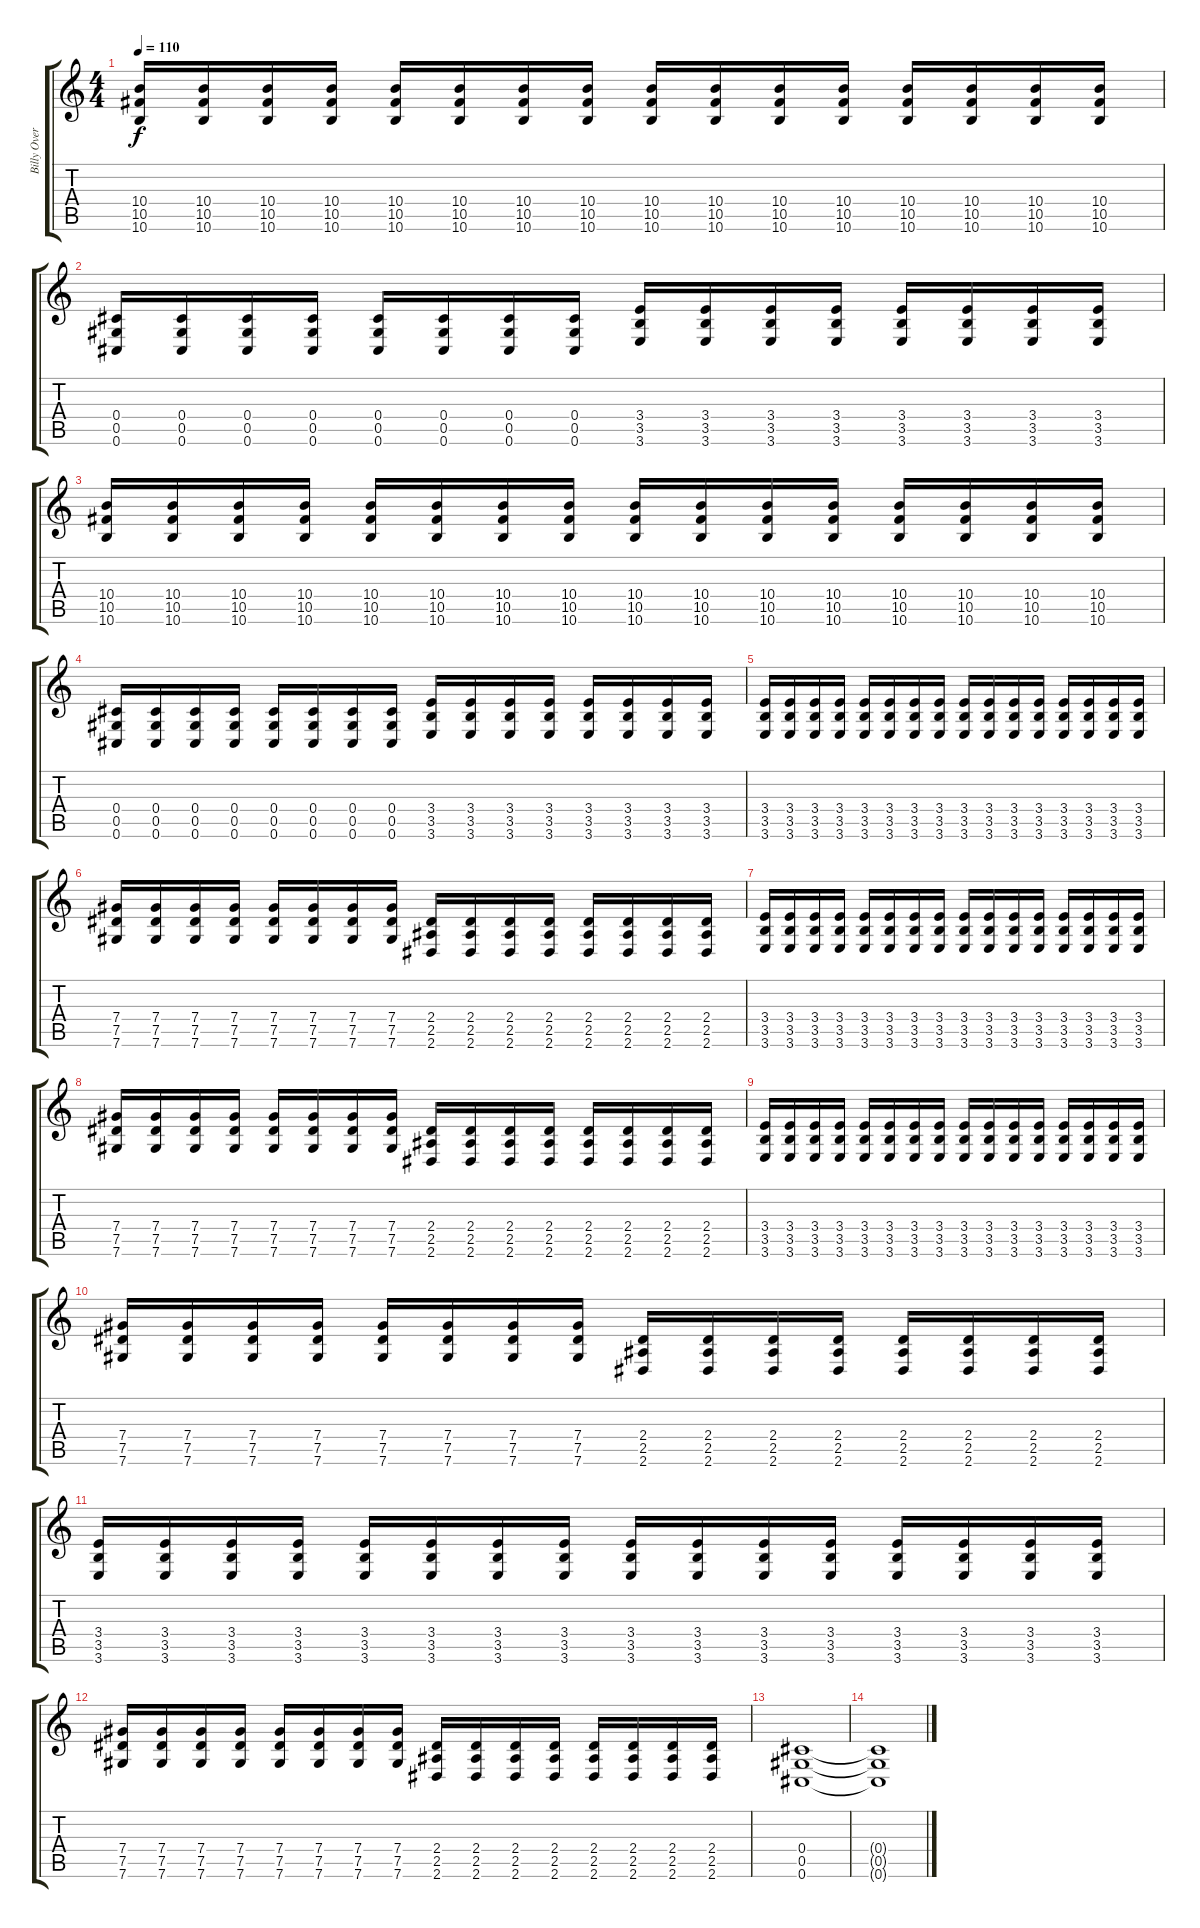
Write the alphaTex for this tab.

\track ("Billy Overdubs" "Billy Over") {instrument distortionguitar}
\staff {score tabs}
\tuning (Eb4 Bb3 Gb3 Db3 Ab2 Db2) {hide}
\ts (4 4)
\tempo 110
\clef g2
\ks c
(10.4 10.5 10.6).16{dy f} (10.4 10.5 10.6).16 (10.4 10.5 10.6).16 (10.4 10.5 10.6).16 (10.4 10.5 10.6).16 (10.4 10.5 10.6).16 (10.4 10.5 10.6).16 (10.4 10.5 10.6).16 (10.4 10.5 10.6).16 (10.4 10.5 10.6).16 (10.4 10.5 10.6).16 (10.4 10.5 10.6).16 (10.4 10.5 10.6).16 (10.4 10.5 10.6).16 (10.4 10.5 10.6).16 (10.4 10.5 10.6).16 |
(0.4 0.5 0.6).16 (0.4 0.5 0.6).16 (0.4 0.5 0.6).16 (0.4 0.5 0.6).16 (0.4 0.5 0.6).16 (0.4 0.5 0.6).16 (0.4 0.5 0.6).16 (0.4 0.5 0.6).16 (3.4 3.5 3.6).16 (3.4 3.5 3.6).16 (3.4 3.5 3.6).16 (3.4 3.5 3.6).16 (3.4 3.5 3.6).16 (3.4 3.5 3.6).16 (3.4 3.5 3.6).16 (3.4 3.5 3.6).16 |
(10.4 10.5 10.6).16 (10.4 10.5 10.6).16 (10.4 10.5 10.6).16 (10.4 10.5 10.6).16 (10.4 10.5 10.6).16 (10.4 10.5 10.6).16 (10.4 10.5 10.6).16 (10.4 10.5 10.6).16 (10.4 10.5 10.6).16 (10.4 10.5 10.6).16 (10.4 10.5 10.6).16 (10.4 10.5 10.6).16 (10.4 10.5 10.6).16 (10.4 10.5 10.6).16 (10.4 10.5 10.6).16 (10.4 10.5 10.6).16 |
(0.4 0.5 0.6).16 (0.4 0.5 0.6).16 (0.4 0.5 0.6).16 (0.4 0.5 0.6).16 (0.4 0.5 0.6).16 (0.4 0.5 0.6).16 (0.4 0.5 0.6).16 (0.4 0.5 0.6).16 (3.4 3.5 3.6).16 (3.4 3.5 3.6).16 (3.4 3.5 3.6).16 (3.4 3.5 3.6).16 (3.4 3.5 3.6).16 (3.4 3.5 3.6).16 (3.4 3.5 3.6).16 (3.4 3.5 3.6).16 |
(3.4 3.5 3.6).16 (3.4 3.5 3.6).16 (3.4 3.5 3.6).16 (3.4 3.5 3.6).16 (3.4 3.5 3.6).16 (3.4 3.5 3.6).16 (3.4 3.5 3.6).16 (3.4 3.5 3.6).16 (3.4 3.5 3.6).16 (3.4 3.5 3.6).16 (3.4 3.5 3.6).16 (3.4 3.5 3.6).16 (3.4 3.5 3.6).16 (3.4 3.5 3.6).16 (3.4 3.5 3.6).16 (3.4 3.5 3.6).16 |
(7.4 7.5 7.6).16 (7.4 7.5 7.6).16 (7.4 7.5 7.6).16 (7.4 7.5 7.6).16 (7.4 7.5 7.6).16 (7.4 7.5 7.6).16 (7.4 7.5 7.6).16 (7.4 7.5 7.6).16 (2.4 2.5 2.6).16 (2.4 2.5 2.6).16 (2.4 2.5 2.6).16 (2.4 2.5 2.6).16 (2.4 2.5 2.6).16 (2.4 2.5 2.6).16 (2.4 2.5 2.6).16 (2.4 2.5 2.6).16 |
(3.4 3.5 3.6).16 (3.4 3.5 3.6).16 (3.4 3.5 3.6).16 (3.4 3.5 3.6).16 (3.4 3.5 3.6).16 (3.4 3.5 3.6).16 (3.4 3.5 3.6).16 (3.4 3.5 3.6).16 (3.4 3.5 3.6).16 (3.4 3.5 3.6).16 (3.4 3.5 3.6).16 (3.4 3.5 3.6).16 (3.4 3.5 3.6).16 (3.4 3.5 3.6).16 (3.4 3.5 3.6).16 (3.4 3.5 3.6).16 |
(7.4 7.5 7.6).16 (7.4 7.5 7.6).16 (7.4 7.5 7.6).16 (7.4 7.5 7.6).16 (7.4 7.5 7.6).16 (7.4 7.5 7.6).16 (7.4 7.5 7.6).16 (7.4 7.5 7.6).16 (2.4 2.5 2.6).16 (2.4 2.5 2.6).16 (2.4 2.5 2.6).16 (2.4 2.5 2.6).16 (2.4 2.5 2.6).16 (2.4 2.5 2.6).16 (2.4 2.5 2.6).16 (2.4 2.5 2.6).16 |
(3.4 3.5 3.6).16 (3.4 3.5 3.6).16 (3.4 3.5 3.6).16 (3.4 3.5 3.6).16 (3.4 3.5 3.6).16 (3.4 3.5 3.6).16 (3.4 3.5 3.6).16 (3.4 3.5 3.6).16 (3.4 3.5 3.6).16 (3.4 3.5 3.6).16 (3.4 3.5 3.6).16 (3.4 3.5 3.6).16 (3.4 3.5 3.6).16 (3.4 3.5 3.6).16 (3.4 3.5 3.6).16 (3.4 3.5 3.6).16 |
(7.4 7.5 7.6).16 (7.4 7.5 7.6).16 (7.4 7.5 7.6).16 (7.4 7.5 7.6).16 (7.4 7.5 7.6).16 (7.4 7.5 7.6).16 (7.4 7.5 7.6).16 (7.4 7.5 7.6).16 (2.4 2.5 2.6).16 (2.4 2.5 2.6).16 (2.4 2.5 2.6).16 (2.4 2.5 2.6).16 (2.4 2.5 2.6).16 (2.4 2.5 2.6).16 (2.4 2.5 2.6).16 (2.4 2.5 2.6).16 |
(3.4 3.5 3.6).16 (3.4 3.5 3.6).16 (3.4 3.5 3.6).16 (3.4 3.5 3.6).16 (3.4 3.5 3.6).16 (3.4 3.5 3.6).16 (3.4 3.5 3.6).16 (3.4 3.5 3.6).16 (3.4 3.5 3.6).16 (3.4 3.5 3.6).16 (3.4 3.5 3.6).16 (3.4 3.5 3.6).16 (3.4 3.5 3.6).16 (3.4 3.5 3.6).16 (3.4 3.5 3.6).16 (3.4 3.5 3.6).16 |
(7.4 7.5 7.6).16 (7.4 7.5 7.6).16 (7.4 7.5 7.6).16 (7.4 7.5 7.6).16 (7.4 7.5 7.6).16 (7.4 7.5 7.6).16 (7.4 7.5 7.6).16 (7.4 7.5 7.6).16 (2.4 2.5 2.6).16 (2.4 2.5 2.6).16 (2.4 2.5 2.6).16 (2.4 2.5 2.6).16 (2.4 2.5 2.6).16 (2.4 2.5 2.6).16 (2.4 2.5 2.6).16 (2.4 2.5 2.6).16 |
(0.4 0.5 0.6).1 |
(0.4{t} 0.5{t} 0.6{t}).1
